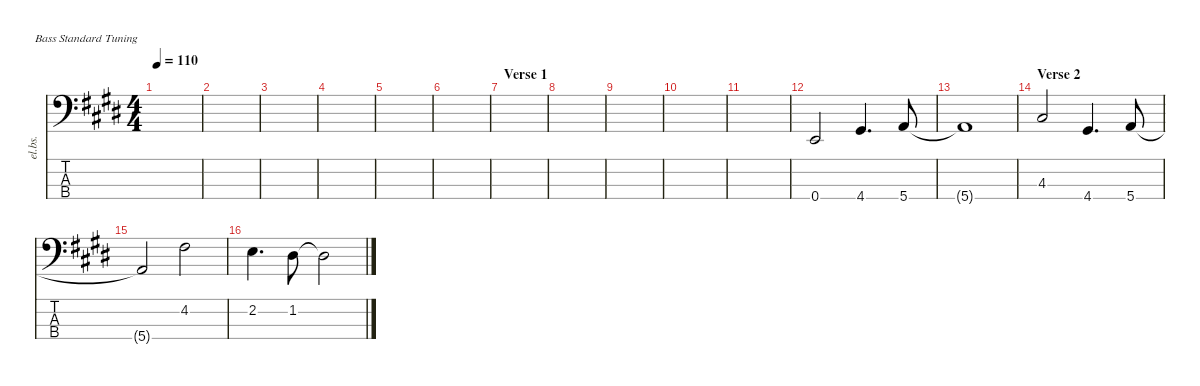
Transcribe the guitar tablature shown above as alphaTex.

\defaultSystemsLayout 4
\hideDynamics
\bracketExtendMode nobrackets
\otherSystemsTrackNameOrientation horizontal
\track ("Electric Bass" "el.bs.") {instrument electricbassfinger}
\staff {score tabs}
\tuning (G2 D2 A1 E1)
\ts (4 4)
\tempo 110
\clef f4
\ks e
|
|
|
|
|
|
\section ("" "Verse 1")
|
|
|
|
|
0.4{acc forcenatural}.2{beam Up} 4.4{acc #}.4{d beam Up} 5.4{acc forcenatural}.8{beam Up} |
5.4{t acc forcenatural}.1{beam Up} |
\section ("" "Verse 2")
4.3{acc #}.2{beam Up} 4.4{acc #}.4{d beam Up} 5.4{acc forcenatural}.8{beam Up} |
5.4{t acc forcenatural}.2{beam Up} 4.2{acc #}.2{beam Down} |
2.2{acc forcenatural}.4{d beam Down} 1.2{acc #}.8{beam Down} 1.2{t acc #}.2{beam Down}
